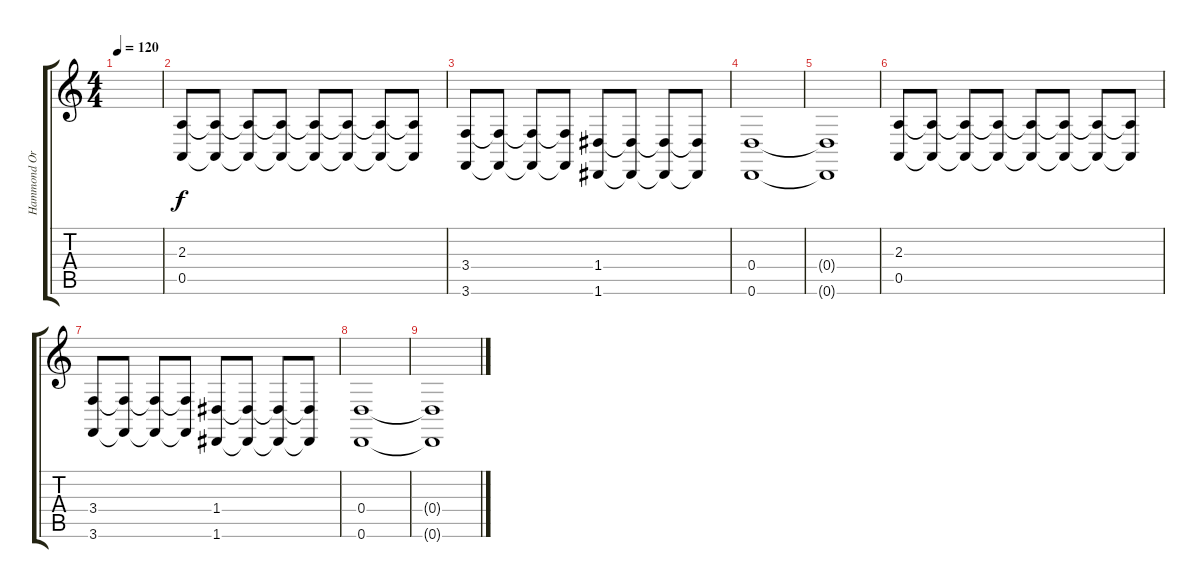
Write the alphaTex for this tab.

\track ("Hammond Organ" "Hammond Or") {instrument drawbarorgan}
\staff {score tabs}
\tuning (E4 B3 G3 D3 A2 D2) {hide}
\ts (4 4)
\tempo 120
\clef g2
\ks c
|
(2.3 0.5).8 (2.3{t} 0.5{t}).8 (2.3{t} 0.5{t}).8 (2.3{t} 0.5{t}).8 (2.3{t} 0.5{t}).8 (2.3{t} 0.5{t}).8 (2.3{t} 0.5{t}).8 (2.3{t} 0.5{t}).8 |
(3.4 3.6).8 (3.4{t} 3.6{t}).8 (3.4{t} 3.6{t}).8 (3.4{t} 3.6{t}).8 (1.4 1.6).8 (1.4{t} 1.6{t}).8 (1.4{t} 1.6{t}).8 (1.4{t} 1.6{t}).8 |
(0.4 0.6).1 |
(0.4{t} 0.6{t}).1 |
(2.3 0.5).8 (2.3{t} 0.5{t}).8 (2.3{t} 0.5{t}).8 (2.3{t} 0.5{t}).8 (2.3{t} 0.5{t}).8 (2.3{t} 0.5{t}).8 (2.3{t} 0.5{t}).8 (2.3{t} 0.5{t}).8 |
(3.4 3.6).8 (3.4{t} 3.6{t}).8 (3.4{t} 3.6{t}).8 (3.4{t} 3.6{t}).8 (1.4 1.6).8 (1.4{t} 1.6{t}).8 (1.4{t} 1.6{t}).8 (1.4{t} 1.6{t}).8 |
(0.4 0.6).1 |
(0.4{t} 0.6{t}).1
